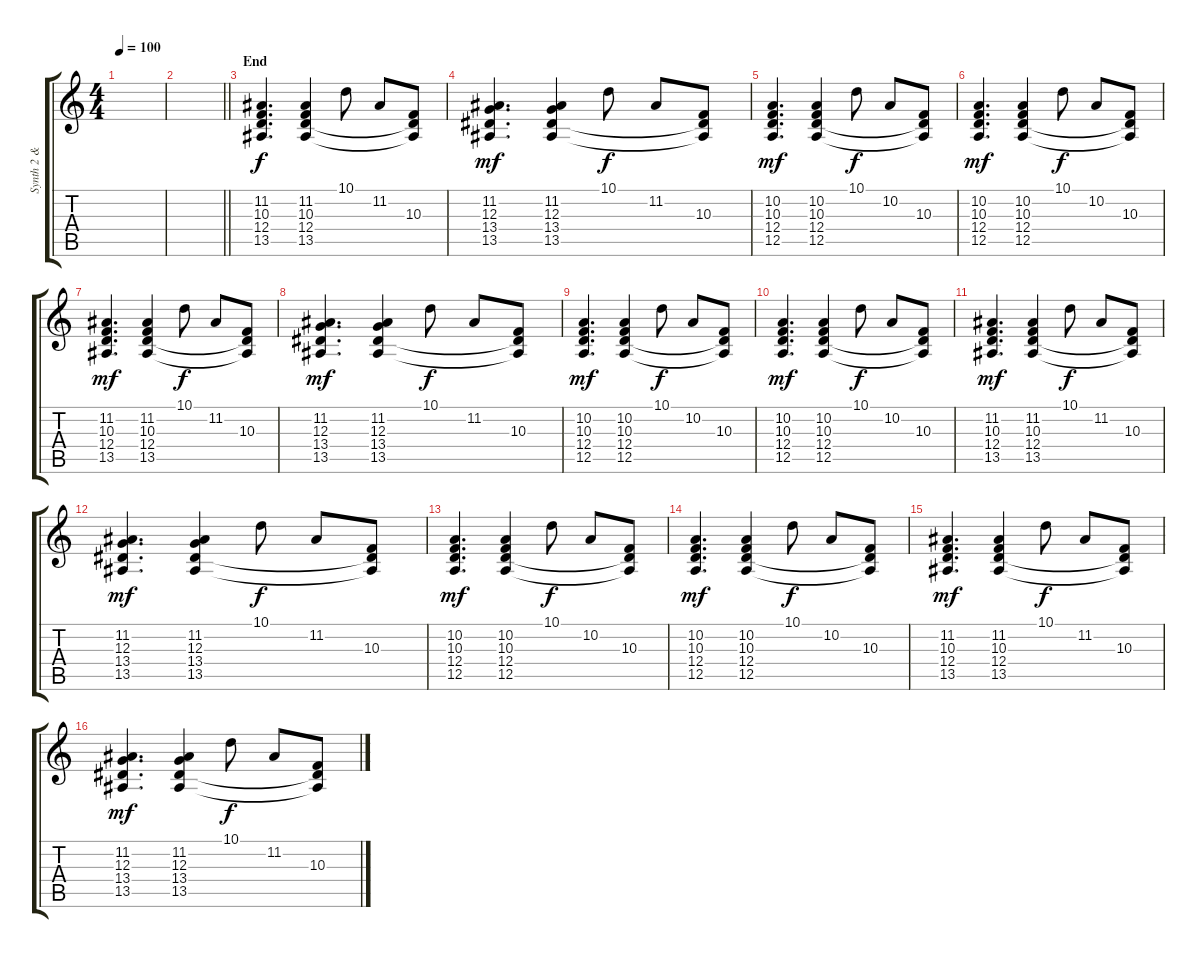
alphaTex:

\track ("Synth 2 & Last Choirs" "Synth 2 & ") {instrument pad1newage}
\staff {score tabs}
\tuning (E4 B3 G3 D3 A2 E2) {hide}
\ts (4 4)
\tempo 100
\clef g2
\ks c
|
\barLineRight lightlight
|
\section ("" "End")
(11.2 10.3 12.4 13.5).4{d} (11.2 10.3 12.4 13.5).4 10.1.8{dy f} 11.2.8 (10.3 12.4{t} 13.5{t}).8 |
(11.2 12.3 13.4 13.5).4{d dy mf} (11.2 12.3 13.4 13.5).4 10.1.8{dy f} 11.2.8 (10.3 13.4{t} 13.5{t}).8 |
(10.2 10.3 12.4 12.5).4{d dy mf} (10.2 10.3 12.4 12.5).4 10.1.8{dy f} 10.2.8 (10.3 12.4{t} 12.5{t}).8 |
(10.2 10.3 12.4 12.5).4{d dy mf} (10.2 10.3 12.4 12.5).4 10.1.8{dy f} 10.2.8 (10.3 12.4{t} 12.5{t}).8 |
(11.2 10.3 12.4 13.5).4{d dy mf} (11.2 10.3 12.4 13.5).4 10.1.8{dy f} 11.2.8 (10.3 12.4{t} 13.5{t}).8 |
(11.2 12.3 13.4 13.5).4{d dy mf} (11.2 12.3 13.4 13.5).4 10.1.8{dy f} 11.2.8 (10.3 13.4{t} 13.5{t}).8 |
(10.2 10.3 12.4 12.5).4{d dy mf} (10.2 10.3 12.4 12.5).4 10.1.8{dy f} 10.2.8 (10.3 12.4{t} 12.5{t}).8 |
(10.2 10.3 12.4 12.5).4{d dy mf} (10.2 10.3 12.4 12.5).4 10.1.8{dy f} 10.2.8 (10.3 12.4{t} 12.5{t}).8 |
(11.2 10.3 12.4 13.5).4{d dy mf} (11.2 10.3 12.4 13.5).4 10.1.8{dy f} 11.2.8 (10.3 12.4{t} 13.5{t}).8 |
(11.2 12.3 13.4 13.5).4{d dy mf} (11.2 12.3 13.4 13.5).4 10.1.8{dy f} 11.2.8 (10.3 13.4{t} 13.5{t}).8 |
(10.2 10.3 12.4 12.5).4{d dy mf} (10.2 10.3 12.4 12.5).4 10.1.8{dy f} 10.2.8 (10.3 12.4{t} 12.5{t}).8 |
(10.2 10.3 12.4 12.5).4{d dy mf} (10.2 10.3 12.4 12.5).4 10.1.8{dy f} 10.2.8 (10.3 12.4{t} 12.5{t}).8 |
(11.2 10.3 12.4 13.5).4{d dy mf} (11.2 10.3 12.4 13.5).4 10.1.8{dy f} 11.2.8 (10.3 12.4{t} 13.5{t}).8 |
(11.2 12.3 13.4 13.5).4{d dy mf} (11.2 12.3 13.4 13.5).4 10.1.8{dy f} 11.2.8 (10.3 13.4{t} 13.5{t}).8
